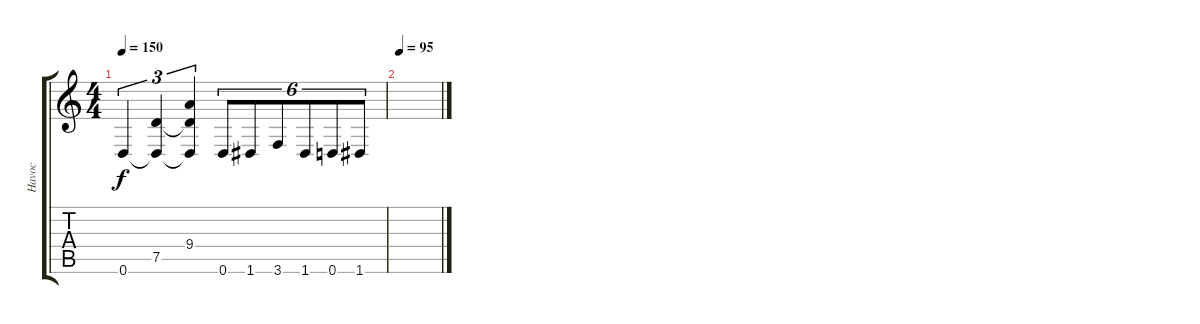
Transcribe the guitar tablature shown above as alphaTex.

\track ("Havoc" "Havoc") {instrument distortionguitar}
\staff {score tabs}
\tuning (D4 A3 F3 C3 G2 D2) {hide}
\ts (4 4)
\tempo 150
\clef g2
\ks c
0.6.4{tu (3 2) dy f} (7.5 0.6{t}).4{tu (3 2)} (9.4 7.5{t} 0.6{t}).4{tu (3 2)} 0.6.8{tu (6 4)} 1.6.8{tu (6 4)} 3.6.8{tu (6 4)} 1.6.8{tu (6 4)} 0.6.8{tu (6 4)} 1.6.8{tu (6 4)} |
\tempo 95
